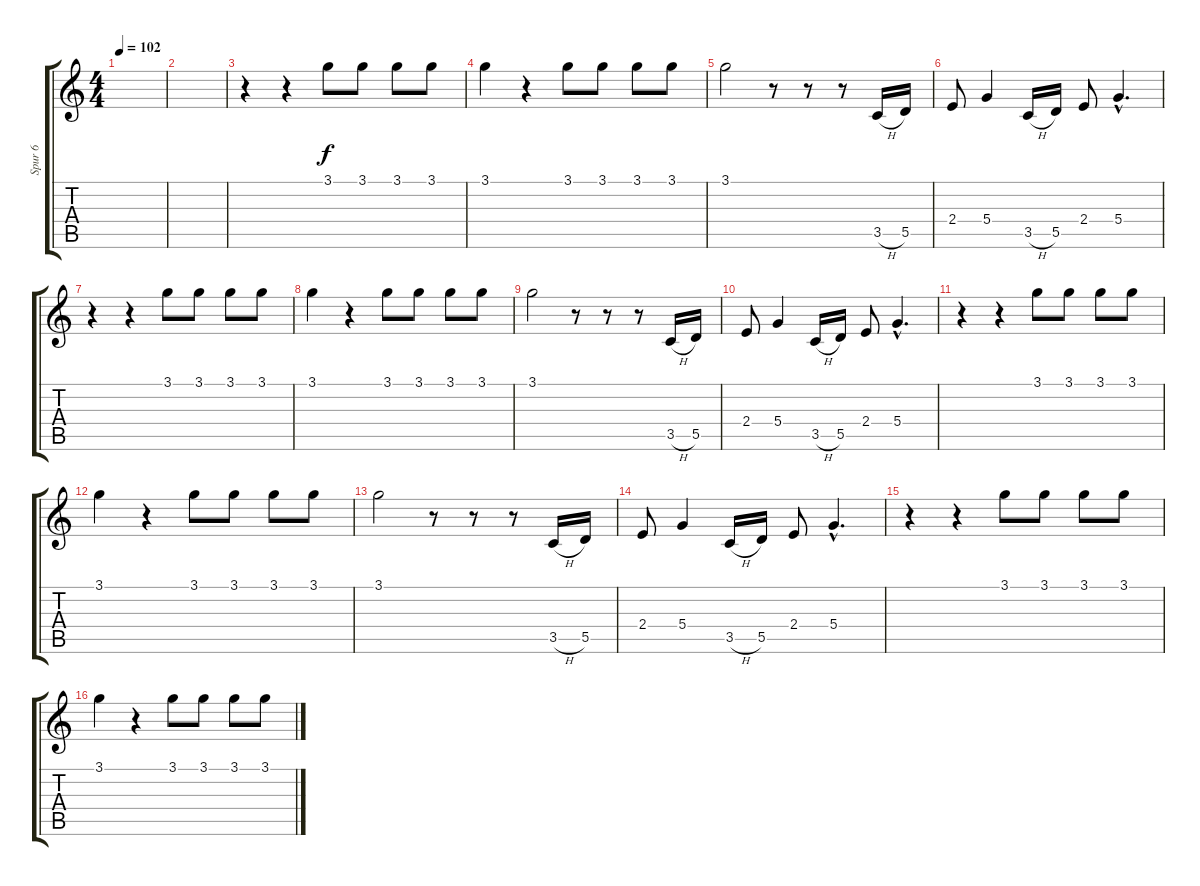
\track ("Spur 6" "Spur 6") {instrument distortionguitar}
\staff {score tabs}
\tuning (E4 B3 G3 D3 A2 E2) {hide}
\ts (4 4)
\tempo 102
\clef g2
\ks c
|
|
r.4 r.4 3.1.8 3.1.8 3.1.8 3.1.8 |
3.1.4 r.4 3.1.8 3.1.8 3.1.8 3.1.8 |
3.1.2 r.8 r.8 r.8 3.5{h}.16 5.5.16 |
2.4.8 5.4.4 3.5{h}.16 5.5.16 2.4.8 5.4{hac}.4{d} |
r.4 r.4 3.1.8 3.1.8 3.1.8 3.1.8 |
3.1.4 r.4 3.1.8 3.1.8 3.1.8 3.1.8 |
3.1.2 r.8 r.8 r.8 3.5{h}.16 5.5.16 |
2.4.8 5.4.4 3.5{h}.16 5.5.16 2.4.8 5.4{hac}.4{d} |
r.4 r.4 3.1.8 3.1.8 3.1.8 3.1.8 |
3.1.4 r.4 3.1.8 3.1.8 3.1.8 3.1.8 |
3.1.2 r.8 r.8 r.8 3.5{h}.16 5.5.16 |
2.4.8 5.4.4 3.5{h}.16 5.5.16 2.4.8 5.4{hac}.4{d} |
r.4 r.4 3.1.8 3.1.8 3.1.8 3.1.8 |
3.1.4 r.4 3.1.8 3.1.8 3.1.8 3.1.8
